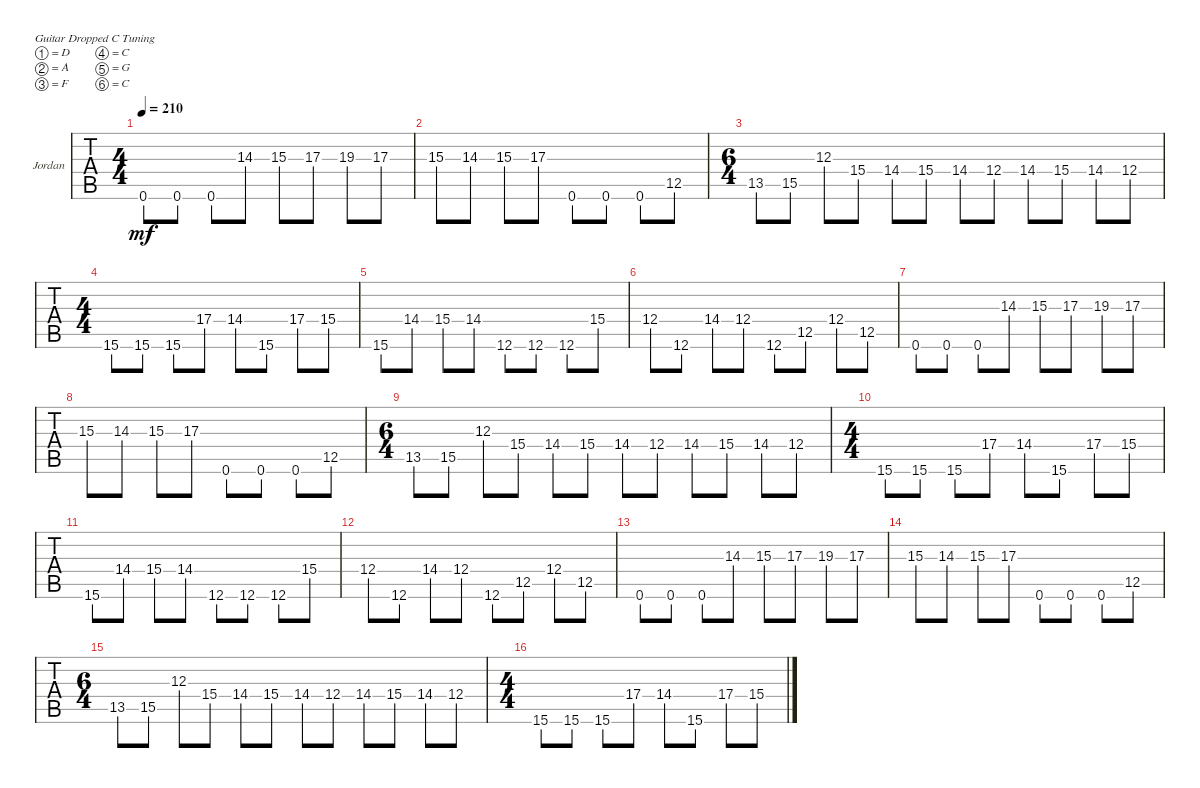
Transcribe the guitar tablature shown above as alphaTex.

\bracketExtendMode groupsimilarinstruments
\firstSystemTrackNameOrientation horizontal
\otherSystemsTrackNameOrientation horizontal
\track ("Jid-Lee" "Jordan") {instrument overdrivenguitar}
\staff {tabs}
\tuning (D4 A3 F3 C3 G2 C2)
\ts (4 4)
\tempo 210
\clef g2
\ks c
0.6.8{dy mf} 0.6.8 0.6.8 14.3.8 15.3.8 17.3.8 19.3.8 17.3.8 |
15.3.8 14.3.8 15.3.8 17.3.8 0.6.8 0.6.8 0.6.8 12.5.8 |
\ts (6 4)
13.5.8 15.5.8 12.3.8 15.4.8 14.4.8 15.4.8 14.4.8 12.4.8 14.4.8 15.4.8 14.4.8 12.4.8 |
\ts (4 4)
15.6.8 15.6.8 15.6.8 17.4.8 14.4.8 15.6.8 17.4.8 15.4.8 |
15.6.8 14.4.8 15.4.8 14.4.8 12.6.8 12.6.8 12.6.8 15.4.8 |
12.4.8 12.6.8 14.4.8 12.4.8 12.6.8 12.5.8 12.4.8 12.5.8 |
0.6.8 0.6.8 0.6.8 14.3.8 15.3.8 17.3.8 19.3.8 17.3.8 |
15.3.8 14.3.8 15.3.8 17.3.8 0.6.8 0.6.8 0.6.8 12.5.8 |
\ts (6 4)
13.5.8 15.5.8 12.3.8 15.4.8 14.4.8 15.4.8 14.4.8 12.4.8 14.4.8 15.4.8 14.4.8 12.4.8 |
\ts (4 4)
15.6.8 15.6.8 15.6.8 17.4.8 14.4.8 15.6.8 17.4.8 15.4.8 |
15.6.8 14.4.8 15.4.8 14.4.8 12.6.8 12.6.8 12.6.8 15.4.8 |
12.4.8 12.6.8 14.4.8 12.4.8 12.6.8 12.5.8 12.4.8 12.5.8 |
0.6.8 0.6.8 0.6.8 14.3.8 15.3.8 17.3.8 19.3.8 17.3.8 |
15.3.8 14.3.8 15.3.8 17.3.8 0.6.8 0.6.8 0.6.8 12.5.8 |
\ts (6 4)
13.5.8 15.5.8 12.3.8 15.4.8 14.4.8 15.4.8 14.4.8 12.4.8 14.4.8 15.4.8 14.4.8 12.4.8 |
\ts (4 4)
15.6.8 15.6.8 15.6.8 17.4.8 14.4.8 15.6.8 17.4.8 15.4.8
